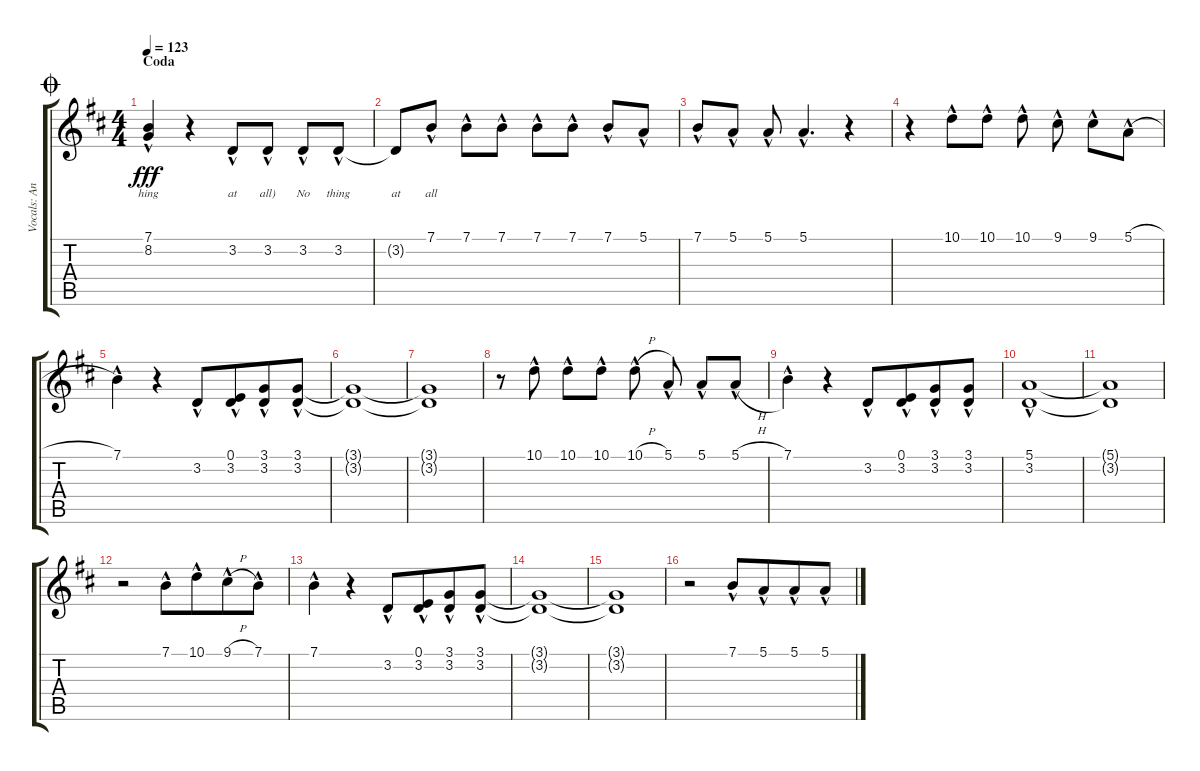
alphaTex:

\track ("Vocals: Ann" "Vocals: An") {instrument lead2sawtooth}
\staff {score tabs}
\tuning (E4 B3 G3 D3 A2 E2) {hide}
\ts (4 4)
\section ("" "Coda")
\jump coda
\tempo 123
\clef g2
\ks d
(7.1{hac} 8.2{hac}).4{lyrics (0 "hing") lyrics (1 "") lyrics (2 "") lyrics (3 "") lyrics (4 "") dy fff} r.4 3.2{hac}.8{lyrics (0 "at") lyrics (1 "") lyrics (2 "") lyrics (3 "") lyrics (4 "")} 3.2{hac}.8{lyrics (0 "all)") lyrics (1 "") lyrics (2 "") lyrics (3 "") lyrics (4 "")} 3.2{hac}.8{lyrics (0 "No") lyrics (1 "") lyrics (2 "") lyrics (3 "") lyrics (4 "")} 3.2{hac}.8{lyrics (0 "thing") lyrics (1 "") lyrics (2 "") lyrics (3 "") lyrics (4 "")} |
3.2{t}.8{lyrics (0 "at") lyrics (1 "") lyrics (2 "") lyrics (3 "") lyrics (4 "")} 7.1{hac}.8{lyrics (0 "all") lyrics (1 "") lyrics (2 "") lyrics (3 "") lyrics (4 "")} 7.1{hac}.8 7.1{hac}.8 7.1{hac}.8 7.1{hac}.8 7.1{hac}.8 5.1{hac}.8 |
7.1{hac}.8 5.1{hac}.8 5.1{hac}.8 5.1{hac}.4{d} r.4 |
r.4 10.1{hac}.8{beam merge} 10.1{hac}.8 10.1{hac}.8{beam split} 9.1{hac}.8 9.1{hac}.8 5.1{h hac}.8 |
7.1{hac}.4 r.4 3.2{hac}.8{beam merge} (0.1{hac} 3.2{hac}).8{beam merge} (3.1{hac} 3.2{hac}).8{beam merge} (3.1{hac} 3.2{hac}).8 |
(3.1{t} 3.2{t}).1 |
(3.1{t} 3.2{t}).1 |
r.8 10.1{hac}.8 10.1{hac}.8{beam merge} 10.1{hac}.8 10.1{h hac}.8{beam split} 5.1{hac}.8 5.1{hac}.8 5.1{h hac}.8 |
7.1{hac}.4{volume 8} r.4 3.2{hac}.8{beam merge} (0.1{hac} 3.2{hac}).8{beam merge} (3.1{hac} 3.2{hac}).8{beam merge} (3.1{hac} 3.2{hac}).8 |
(5.1{hac} 3.2{hac}).1 |
(5.1{t} 3.2{t}).1 |
r.2 7.1{hac}.8 10.1{hac}.8{beam merge} 9.1{h hac}.8 7.1{hac}.8 |
7.1{hac}.4{volume 0} r.4 3.2{hac}.8{beam merge} (0.1{hac} 3.2{hac}).8{beam merge} (3.1{hac} 3.2{hac}).8{beam merge} (3.1{hac} 3.2{hac}).8 |
(3.1{t} 3.2{t}).1 |
(3.1{t} 3.2{t}).1 |
r.2 7.1{hac}.8 5.1{hac}.8{beam merge} 5.1{hac}.8 5.1{hac}.8
